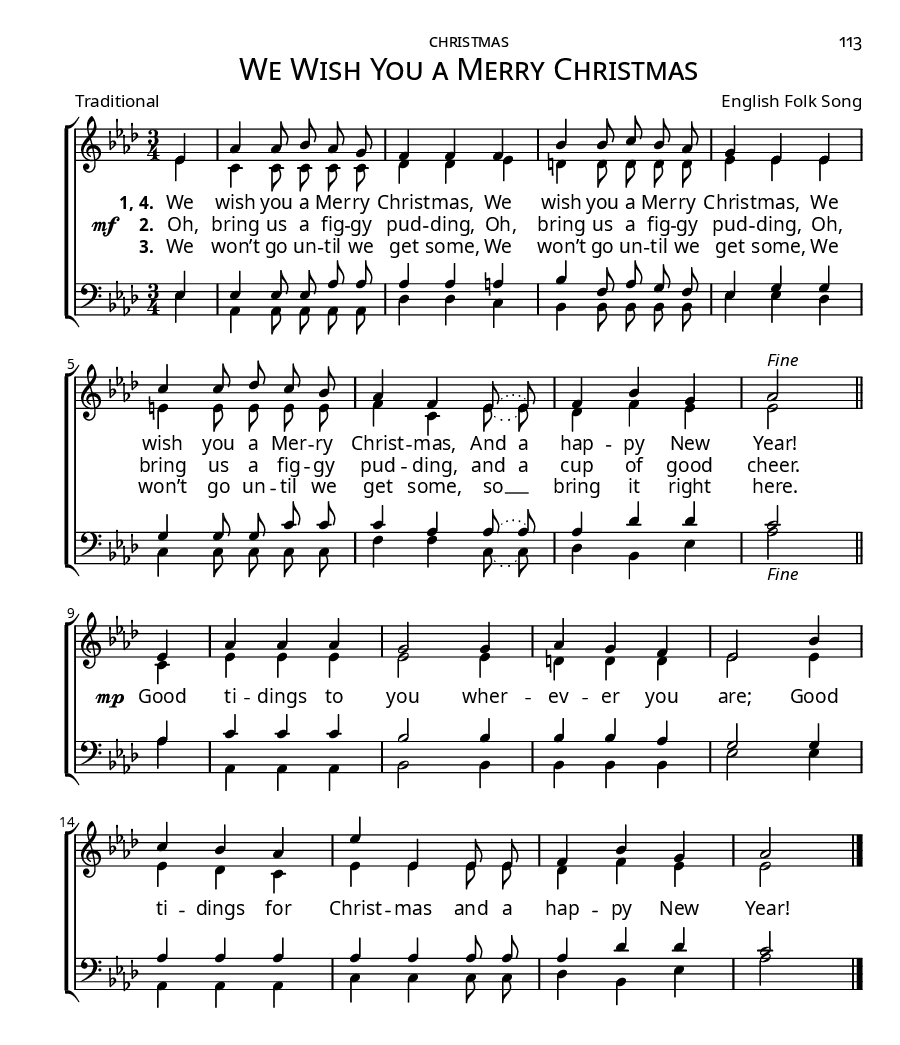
\version "2.14.2"
\include "util.ly"
\header {
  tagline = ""

    title = \markup{\override #'(font-name . "Garamond Premr Pro Smbd Subh"){ \abs-fontsize #15 \smallCapsOldStyle"We Wish You a Merry Christmas"}}
    poet = \markup\oldStyleNum"Traditional"
    composer = \markup\oldStyleNum"English Folk Song"
  }
\paper {
  print-all-headers = ##f
  paper-height = 9\in
  paper-width = 6\in
  indent = 0\in
  %system-system-spacing = #'((basic-distance . 10) (padding . 0))
  %system-system-spacing =
  %  #'((basic-distance . 0)
  %     (minimum-distance . 0)
  %     (padding . -0.35)
  %     (stretchability . 100))
  ragged-last-bottom = ##t
  ragged-bottom = ##f
  two-sided = ##t
  inner-margin = 0.5\in
  outer-margin = 0.25\in
  top-margin = 0.25\in
  bottom-margin = 0.25\in
  first-page-number = #113
  print-first-page-number = ##t
  headerLine = \markup{ \smallCapsOldStyle"christmas"}
  oddHeaderMarkup = \markup\fill-line{
     \abs-fontsize #8.5
     \combine 
        \fill-line{"" \on-the-fly #print-page-number-check-first
        \oldStylePageNum""
        }
        \fill-line{\headerLine}
  }
  evenHeaderMarkup = \markup {
     \abs-fontsize #8.5
     \combine
        \on-the-fly #print-page-number-check-first
        \oldStylePageNum""
        \fill-line{\headerLine}
  }
}
#(set-global-staff-size 15) \paper{ #(define fonts (make-pango-font-tree "GoudyOlSt BT" "Garamond Premier Pro" "Garamond Premier Pro" (/ 15 20))) }
global = {
  \key aes \major
  \time 3/4
  \autoBeamOff
  \override DynamicLineSpanner #'staff-padding = #0.0
  \override DynamicLineSpanner #'Y-extent = #'(-0.5 . 0.5)
}

sopMusic = \relative c' {
  \partial 4 ees4 |
  aes4 aes8\noBeam bes aes\noBeam g |
  f4 f f |
  bes bes8\noBeam c bes\noBeam aes |
  g4 ees ees |
  
  c' c8\noBeam des c\noBeam bes |
  \slurDotted aes4 f ees8\noBeam( ees) |
  f4 bes g |
  \partial 2 aes2^\markup\italic"Fine" \bar "||" \break
  \partial 4 ees4 |
  aes aes aes |
  
  g2 g4 |
  aes g f |
  ees2 bes'4 |
  c bes aes |
  ees' ees, ees8\noBeam ees |
  f4 bes g |
  \partial 2 aes2 \bar "|."
}
sopWords = \lyricmode {
  
}

altoMusic = \relative c' {
  ees4 |
  c c8\noBeam c c\noBeam c |
  des4 des ees |
  d d8\noBeam d d\noBeam d |
  ees4 ees ees |
  
  e e8\noBeam e e\noBeam e |
  \slurDotted f4 c ees8\noBeam( ees) |
  des4 f ees |
  ees2 \bar "||"
  c4 |
  ees4 ees ees |
  
  ees2 ees4 |
  d4 d d |
  ees2 ees4 |
  ees des c |
  ees ees ees8\noBeam ees |
  des4 f ees |
  \partial 2 ees2 \bar "|."
}
altoWords = \lyricmode {
  \dropLyricsV
  \set stanza = #"1, 4. "
  \set ignoreMelismata = ##t
  We wish you a Mer -- ry Christ -- mas,
  We wish you a Mer -- ry Christ -- mas,
  We wish you a Mer -- ry Christ -- mas,
  And a hap -- py New Year!
}
altoWordsII = {
  \dropLyricsV
  \set stanza = \markup{\dynamic"mf   " "2. "}
  \lyricmode {
  %\markup\italic
    \set ignoreMelismata = ##t
    Oh, bring us a fig -- gy pud -- ding,
    Oh, bring us a fig -- gy pud -- ding,
    Oh, bring us a fig -- gy pud -- ding,
    and a cup of good cheer.
  }
  \set stanza = \markup\dynamic"mp "
  \lyricmode{
    Good ti -- dings to you wher -- ev -- er you are;
    Good ti -- dings for Christ -- mas and a hap -- py New Year!
  }
}
altoWordsIII = \lyricmode {
  \dropLyricsV
  \set stanza = #"3. "
  \set ignoreMelismata = ##t
  We won’t go un -- til we get some,
  We won’t go un -- til we get some,
  We won’t go un -- til we get some,
  so __ _ bring it right here.
}
altoWordsIV = \lyricmode {
  \set stanza = #"4. "
}
altoWordsV = \lyricmode {
  \set stanza = #"5. "
}
altoWordsVI = \lyricmode {
  \set stanza = #"6. "
}
tenorMusic = \relative c {
  ees4 |
  ees4 ees8\noBeam ees aes\noBeam aes |
  aes4 aes a |
  bes f8\noBeam aes g\noBeam f |
  ees4 g g |
  
  g g8\noBeam g c\noBeam c |
  \slurDotted c4 aes aes8\noBeam( aes) |
  aes4 des des |
  c2_\markup\italic"Fine" \bar "||"
  aes4 |
  c c c |
  
  bes2 bes4 |
  bes bes aes |
  g2 g4 |
  aes aes aes |
  aes aes aes8\noBeam aes |
  aes4 des des |
  \partial 2 c2 \bar "|."
}
tenorWords = \lyricmode {

}

bassMusic = \relative c {
  ees4 |
  aes, aes8\noBeam aes aes\noBeam aes |
  des4 des c |
  bes bes8\noBeam bes bes\noBeam bes |
  ees4 ees des |
  
  c c8\noBeam c c\noBeam c |
  \slurDotted f4 f c8\noBeam( c) |
  des4 bes ees |
  aes2 \bar "||"
  aes4 |
  aes, aes aes |
  
  bes2 bes4 |
  bes bes bes |
  ees2 ees4 |
  aes, aes aes |
  c c c8\noBeam c |
  des4 bes ees |
  \partial 2 aes2 \bar "|."
}
bassWords = \lyricmode {

}

pianoRH = \relative c' {
  
}
pianoLH = \relative c' {
  
}

\score {
  <<
   \new ChoirStaff <<
%    \new Lyrics = sopranos \with { \override VerticalAxisGroup #'nonstaff-relatedstaff-spacing = #'((basic-distance . 1)) }
    \new Staff = women <<
      \new Voice = "sopranos" { \voiceOne << \global \sopMusic >> }
      \new Voice = "altos" { \voiceTwo << \global \altoMusic >> }
    >>
    \new Lyrics \with { alignAboveContext = #"women" \override VerticalAxisGroup #'nonstaff-relatedstaff-spacing = #'((basic-distance . 1))} \lyricsto "sopranos" \sopWords
    \new Lyrics = "altosVI"  \with { alignBelowContext = #"women" } \lyricsto "sopranos" \altoWordsVI
    \new Lyrics = "altosV"  \with { alignBelowContext = #"women" } \lyricsto "sopranos" \altoWordsV
    \new Lyrics = "altosIV"  \with { alignBelowContext = #"women" } \lyricsto "sopranos" \altoWordsIV
    \new Lyrics = "altosIII"  \with { alignBelowContext = #"women" } \lyricsto "sopranos" \altoWordsIII
    \new Lyrics = "altosII"  \with { alignBelowContext = #"women" } \lyricsto "sopranos" \altoWordsII
    \new Lyrics = "altos"  \with { alignBelowContext = #"women" \override VerticalAxisGroup #'nonstaff-relatedstaff-spacing = #'((basic-distance . 1))} \lyricsto "sopranos" \altoWords
   \new Staff = men <<
      \clef bass
      \new Voice = "tenors" { \voiceOne << \global \tenorMusic >> }
      \new Voice = "basses" { \voiceTwo << \global \bassMusic >> }
    >>
    \new Lyrics \with { alignAboveContext = #"men" \override VerticalAxisGroup #'nonstaff-relatedstaff-spacing = #'((basic-distance . 1)) } \lyricsto "tenors" \tenorWords
    \new Lyrics \with { alignBelowContext = #"men" \override VerticalAxisGroup #'nonstaff-relatedstaff-spacing = #'((basic-distance . 1)) } \lyricsto "basses" \bassWords
  >>
%    \new PianoStaff << \new Staff { \new Voice { \pianoRH } } \new Staff { \clef "bass" \pianoLH } >>
  >>
  \layout {
    \context {
      \Score
      %\override SpacingSpanner #'base-shortest-duration = #(ly:make-moment 1 8)
      %\override SpacingSpanner #'common-shortest-duration = #(ly:make-moment 1 4)
    }
    \context {
      % Remove all empty staves
      % \Staff \RemoveEmptyStaves \override VerticalAxisGroup #'remove-first = ##t
    }
    \context {
      \Lyrics
      \override LyricText #'X-offset = #center-on-word
    }
  }
  
  \midi {
    \tempo 4 = 150
    \set Staff.midiInstrument = "flute"
  
    \context {
      \Voice
      \remove "Dynamic_performer"
    }
  }
}
